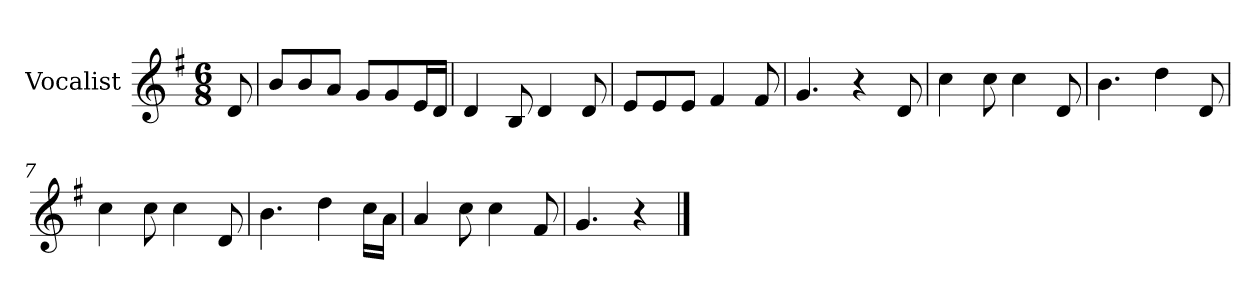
**kern
*part1
*staff1
*I"Vocalist
*k[f#]
*G:
*M6/8
=
8d
=1
8bL
8b
8aJ
8gL
8g
16eL
16dJJ
=2
4d
8B
4d
8d
=3
8eL
8e
8eJ
4f#
8f#
=4
4.g
4r
8d
=5
4cc
8cc
4cc
8d
=6
4.b
4dd
8d
=7
4cc
8cc
4cc
8d
=8
4.b
4dd
16ccLL
16aJJ
=9
4a
8cc
4cc
8f#
=10
4.g
4r
==
*-
